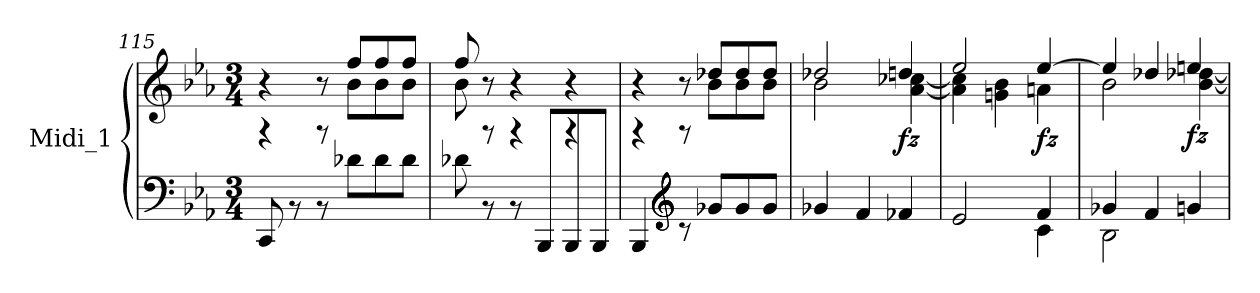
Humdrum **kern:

**kern	**kern	**dynam
*part1	*part1	*part1
*staff2	*staff1	*staff1/2
*I"Midi_1	*	*
*clefF4	*clefG2	*
*k[b-e-a-]	*k[b-e-a-]	*
*E-:	*E-:	*
*M3/4	*M3/4	*
=115	=115	=115
*^	*^	*
*	*^	*	*	*
4rb	8CC/	2ryy	4r	4.ryy	.
.	8r	.	.	.	.
8rb	8r	.	8r	.	.
4.ryy	8d-X\L	.	8ff/L	8b-\L	.
.	8d-\	4ryy	8ff/	8b-\	.
.	8d-\J	.	8ff/J	8b-\J	.
=116	=116	=116	=116	=116	=116
8ryy	8d-X\	2ryy	8ff/	8b-\	.
8rb	8r	.	8r	2ryy	.
4rb	8r	.	4r	.	.
.	8BBB-/L	.	.	.	.
4rb	8BBB-/	4ryy	4r	.	.
.	8BBB-/J	.	.	8ryy	.
=117	=117	=117	=117	=117	=117
4rb	4BBB-/	4ryy	4r	4.ryy	.
*clefG2	*	*	*	*	*
8rggg	8r	4ryy	8r	.	.
4.ryy	8g-X/L	.	8dd-X/L	8b-\L	.
.	8g-/	4ryy	8dd-/	8b-\	.
.	8g-/J	.	8dd-/J	8b-\J	.
*	*v	*v	*	*	*
=118	=118	=118	=118	=118
4g-X/	2ryy	2dd-X/	2b-\	.
4f/	.	.	.	.
!	!	!	!	!LO:DY:b
4f-X/	4ryy	4ddn/	[4a-\ [4cc-X\	fz
!!LO:LB:g=z	!!
=119	=119	=119	=119	=119
2e-/	2ryy	2ee-/	4a-\] 4cc-\]	.
.	.	.	4gni\ 4b-\	.
!	!	!	!	!LO:DY:b
4f/	4c\	[4ee-/	4an\	fz
!!LO:PB:g=z	!!
=120	=120	=120	=120	=120
4g-X/	2B-\	4ee-/]	2b-\	.
4f/	.	4dd-X/	.	.
!	!	!	!	!LO:DY:b
4gn/	4ryy	4een/	[4b-\ [4dd-X\	fz
*v	*v	*	*	*
*	*v	*v	*
=	=	=
*-	*-	*-
